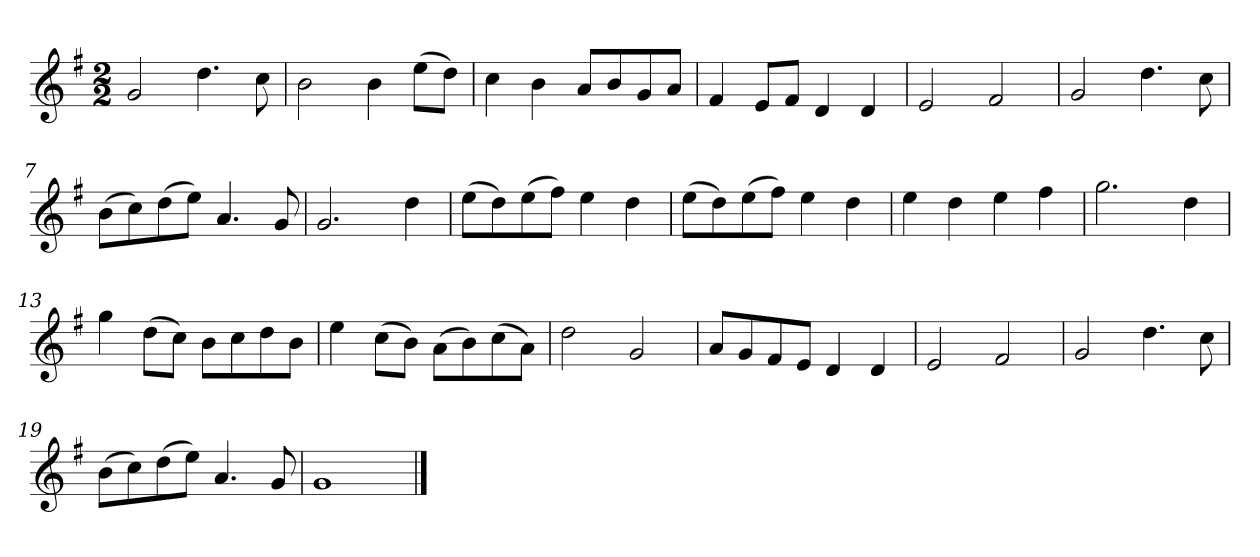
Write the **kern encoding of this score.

**kern
*part1
*staff1
*k[f#]
*M2/2
*MM120
=1
2g
4.dd
8cc
=2
2b
4b
(8eeL
8ddJ)
=3
4cc
4b
8aL
8b
8g
8aJ
=4
4f#
8eL
8f#J
4d
4d
=5
2e
2f#
=6
2g
4.dd
8cc
=7
(8bL
8cc)
(8dd
8eeJ)
4.a
8g
=8
2.g
4dd
=9
(8eeL
8dd)
(8ee
8ff#J)
4ee
4dd
=10
(8eeL
8dd)
(8ee
8ff#J)
4ee
4dd
=11
4ee
4dd
4ee
4ff#
=12
2.gg
4dd
=13
4gg
(8ddL
8ccJ)
8bL
8cc
8dd
8bJ
=14
4ee
(8ccL
8bJ)
(8aL
8b)
(8cc
8aJ)
=15
2dd
2g
=16
8aL
8g
8f#
8eJ
4d
4d
=17
2e
2f#
=18
2g
4.dd
8cc
=19
(8bL
8cc)
(8dd
8eeJ)
4.a
8g
=20
1g
==
*-
